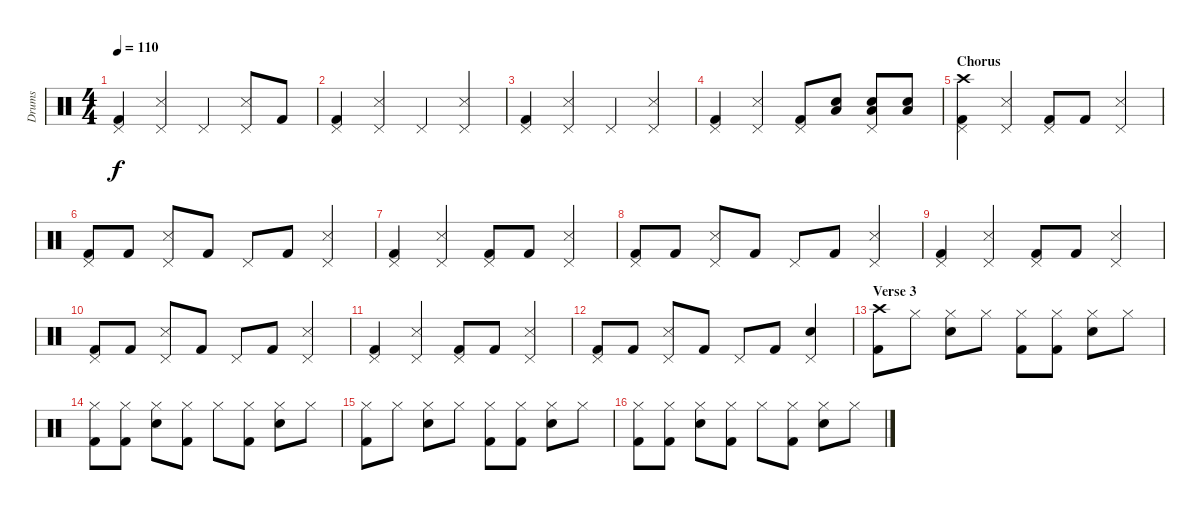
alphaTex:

\track ("Drums" "Drums") {instrument percussion}
\staff {score}
\articulation defaults
\ts (4 4)
\tempo 110
\clef neutral
\ks c
("Pedal Hi-Hat (hit)" "Kick (hit) 2").4{dy f} ("Pedal Hi-Hat (hit)" "Snare (side stick) 3").4 "Pedal Hi-Hat (hit)".4 ("Pedal Hi-Hat (hit)" "Snare (side stick) 3").8 "Kick (hit) 2".8 |
("Pedal Hi-Hat (hit)" "Kick (hit) 2").4 ("Pedal Hi-Hat (hit)" "Snare (side stick) 3").4 "Pedal Hi-Hat (hit)".4 ("Pedal Hi-Hat (hit)" "Snare (side stick) 3").4 |
("Pedal Hi-Hat (hit)" "Kick (hit) 2").4 ("Pedal Hi-Hat (hit)" "Snare (side stick) 3").4 "Pedal Hi-Hat (hit)".4 ("Pedal Hi-Hat (hit)" "Snare (side stick) 3").4 |
("Pedal Hi-Hat (hit)" "Kick (hit) 2").4 ("Pedal Hi-Hat (hit)" "Snare (side stick) 3").4 ("Pedal Hi-Hat (hit)" "Kick (hit) 2").8 ("Low Floor Tom (hit)" "Snare (hit) 2").8 ("Pedal Hi-Hat (hit)" "Low Floor Tom (hit)" "Snare (hit) 2").8 ("Low Floor Tom (hit)" "Snare (hit) 2").8 |
\section ("" "Chorus")
("Crash high (hit)" "Pedal Hi-Hat (hit)" "Kick (hit) 2").4 ("Pedal Hi-Hat (hit)" "Snare (side stick) 3").4 ("Pedal Hi-Hat (hit)" "Kick (hit) 2").8 "Kick (hit) 2".8 ("Pedal Hi-Hat (hit)" "Snare (side stick) 3").4 |
("Pedal Hi-Hat (hit)" "Kick (hit) 2").8 "Kick (hit) 2".8 ("Pedal Hi-Hat (hit)" "Snare (side stick) 3").8 "Kick (hit) 2".8 "Pedal Hi-Hat (hit)".8 "Kick (hit) 2".8 ("Pedal Hi-Hat (hit)" "Snare (side stick) 3").4 |
("Pedal Hi-Hat (hit)" "Kick (hit) 2").4 ("Pedal Hi-Hat (hit)" "Snare (side stick) 3").4 ("Pedal Hi-Hat (hit)" "Kick (hit) 2").8 "Kick (hit) 2".8 ("Pedal Hi-Hat (hit)" "Snare (side stick) 3").4 |
("Pedal Hi-Hat (hit)" "Kick (hit) 2").8 "Kick (hit) 2".8 ("Pedal Hi-Hat (hit)" "Snare (side stick) 3").8 "Kick (hit) 2".8 "Pedal Hi-Hat (hit)".8 "Kick (hit) 2".8 ("Pedal Hi-Hat (hit)" "Snare (side stick) 3").4 |
("Pedal Hi-Hat (hit)" "Kick (hit) 2").4 ("Pedal Hi-Hat (hit)" "Snare (side stick) 3").4 ("Pedal Hi-Hat (hit)" "Kick (hit) 2").8 "Kick (hit) 2".8 ("Pedal Hi-Hat (hit)" "Snare (side stick) 3").4 |
("Pedal Hi-Hat (hit)" "Kick (hit) 2").8 "Kick (hit) 2".8 ("Pedal Hi-Hat (hit)" "Snare (side stick) 3").8 "Kick (hit) 2".8 "Pedal Hi-Hat (hit)".8 "Kick (hit) 2".8 ("Pedal Hi-Hat (hit)" "Snare (side stick) 3").4 |
("Pedal Hi-Hat (hit)" "Kick (hit) 2").4 ("Pedal Hi-Hat (hit)" "Snare (side stick) 3").4 ("Pedal Hi-Hat (hit)" "Kick (hit) 2").8 "Kick (hit) 2".8 ("Pedal Hi-Hat (hit)" "Snare (side stick) 3").4 |
("Pedal Hi-Hat (hit)" "Kick (hit) 2").8 "Kick (hit) 2".8 ("Pedal Hi-Hat (hit)" "Snare (side stick) 3").8 "Kick (hit) 2".8 "Pedal Hi-Hat (hit)".8 "Kick (hit) 2".8 ("Pedal Hi-Hat (hit)" "Snare (hit) 2").4 |
\section ("" "Verse 3")
("Crash high (hit)" "Kick (hit) 2").8 "Hi-Hat (closed)".8 ("Hi-Hat (closed)" "Snare (hit) 2").8 "Hi-Hat (closed)".8 ("Hi-Hat (closed)" "Kick (hit) 2").8 ("Hi-Hat (closed)" "Kick (hit) 2").8 ("Hi-Hat (closed)" "Snare (hit) 2").8 "Hi-Hat (closed)".8 |
("Hi-Hat (closed)" "Kick (hit) 2").8 ("Hi-Hat (closed)" "Kick (hit) 2").8 ("Hi-Hat (closed)" "Snare (hit) 2").8 ("Hi-Hat (closed)" "Kick (hit) 2").8 "Hi-Hat (closed)".8 ("Hi-Hat (closed)" "Kick (hit) 2").8 ("Hi-Hat (closed)" "Snare (hit) 2").8 "Hi-Hat (closed)".8 |
("Hi-Hat (closed)" "Kick (hit) 2").8 "Hi-Hat (closed)".8 ("Hi-Hat (closed)" "Snare (hit) 2").8 "Hi-Hat (closed)".8 ("Hi-Hat (closed)" "Kick (hit) 2").8 ("Hi-Hat (closed)" "Kick (hit) 2").8 ("Hi-Hat (closed)" "Snare (hit) 2").8 "Hi-Hat (closed)".8 |
("Hi-Hat (closed)" "Kick (hit) 2").8 ("Hi-Hat (closed)" "Kick (hit) 2").8 ("Hi-Hat (closed)" "Snare (hit) 2").8 ("Hi-Hat (closed)" "Kick (hit) 2").8 "Hi-Hat (closed)".8 ("Hi-Hat (closed)" "Kick (hit) 2").8 ("Hi-Hat (closed)" "Snare (hit) 2").8 "Hi-Hat (closed)".8
